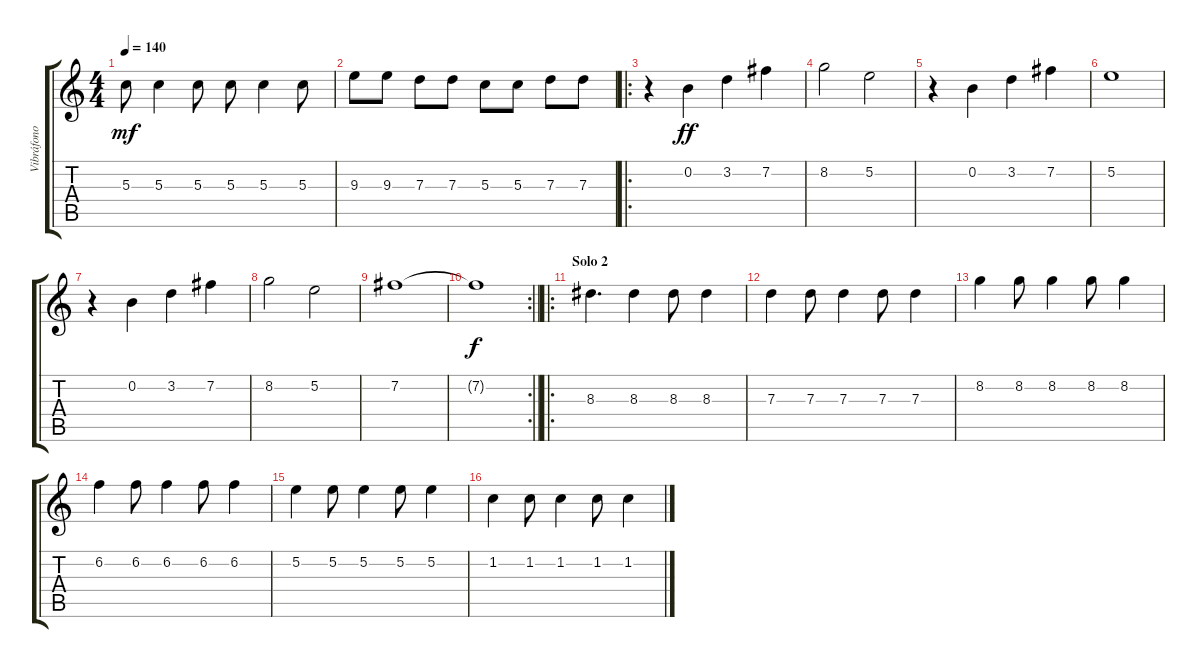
\track ("Vibráfono" "Vibráfono") {instrument vibraphone}
\staff {score tabs}
\tuning (E5 B4 G4 D4 A3 E3) {hide}
\ts (4 4)
\tempo 140
\clef g2
\ks c
5.3.8{dy mf} 5.3.4 5.3.8 5.3.8 5.3.4 5.3.8 |
9.3.8 9.3.8 7.3.8 7.3.8 5.3.8 5.3.8 7.3.8 7.3.8 |
\ro
r.4 0.2.4{dy ff} 3.2.4 7.2.4 |
8.2.2 5.2.2 |
r.4 0.2.4 3.2.4 7.2.4 |
5.2.1 |
r.4 0.2.4 3.2.4 7.2.4 |
8.2.2 5.2.2 |
7.2.1 |
\rc 2
\barLineRight lightlight
7.2{t}.1{dy f} |
\ro
\section ("" "Solo 2")
8.3.4{d} 8.3.4 8.3.8 8.3.4 |
7.3.4 7.3.8 7.3.4 7.3.8 7.3.4 |
8.2.4 8.2.8 8.2.4 8.2.8 8.2.4 |
6.2.4 6.2.8 6.2.4 6.2.8 6.2.4 |
5.2.4 5.2.8 5.2.4 5.2.8 5.2.4 |
1.2.4 1.2.8 1.2.4 1.2.8 1.2.4
